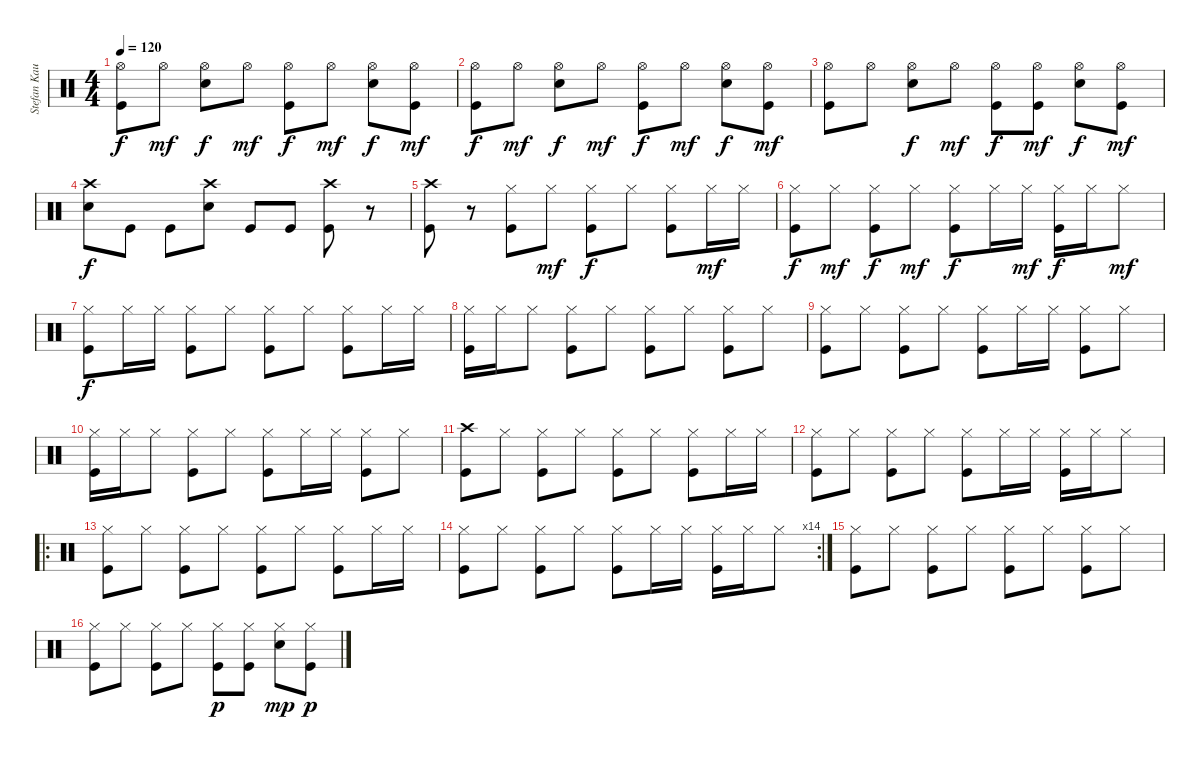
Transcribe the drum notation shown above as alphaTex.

\track ("Stefan Kaufmann " "Stefan Kau") {instrument percussion}
\staff {score}
\articulation defaults
\ts (4 4)
\tempo 120
\clef neutral
\ks c
("Hi-Hat (open)" "Kick (hit)").8{dy f} "Hi-Hat (open)".8{dy mf} ("Hi-Hat (open)" "Snare (hit) 2").8{dy f} "Hi-Hat (open)".8{dy mf} ("Hi-Hat (open)" "Kick (hit)").8{dy f} "Hi-Hat (open)".8{dy mf} ("Hi-Hat (open)" "Snare (hit) 2").8{dy f} ("Hi-Hat (open)" "Kick (hit)").8{dy mf} |
("Hi-Hat (open)" "Kick (hit)").8{dy f} "Hi-Hat (open)".8{dy mf} ("Hi-Hat (open)" "Snare (hit) 2").8{dy f} "Hi-Hat (open)".8{dy mf} ("Hi-Hat (open)" "Kick (hit)").8{dy f} "Hi-Hat (open)".8{dy mf} ("Hi-Hat (open)" "Snare (hit) 2").8{dy f} ("Hi-Hat (open)" "Kick (hit)").8{dy mf} |
("Hi-Hat (open)" "Kick (hit)").8 "Hi-Hat (open)".8 ("Hi-Hat (open)" "Snare (hit) 2").8{dy f} "Hi-Hat (open)".8{dy mf} ("Hi-Hat (open)" "Kick (hit)").8{dy f} ("Hi-Hat (open)" "Kick (hit)").8{dy mf} ("Hi-Hat (open)" "Snare (hit) 2").8{dy f} ("Hi-Hat (open)" "Kick (hit)").8{dy mf} |
("Crash high (hit)" "Snare (hit) 2").8{dy f} "Kick (hit)".8 "Kick (hit)".8 ("Crash high (hit)" "Snare (hit) 2").8 "Kick (hit)".8 "Kick (hit)".8 ("Crash high (hit)" "Kick (hit)").8 r.8 |
("Kick (hit)" "Crash high (hit)").8 r.8 ("Hi-Hat (closed)" "Kick (hit)").8 "Hi-Hat (closed)".8{dy mf} ("Hi-Hat (closed)" "Kick (hit)").8{dy f} "Hi-Hat (closed)".8 ("Hi-Hat (closed)" "Kick (hit)").8 "Hi-Hat (closed)".16{dy mf} "Hi-Hat (closed)".16 |
("Hi-Hat (closed)" "Kick (hit)").8{dy f} "Hi-Hat (closed)".8{dy mf} ("Hi-Hat (closed)" "Kick (hit)").8{dy f} "Hi-Hat (closed)".8{dy mf} ("Hi-Hat (closed)" "Kick (hit)").8{dy f} "Hi-Hat (closed)".16 "Hi-Hat (closed)".16{dy mf} ("Hi-Hat (closed)" "Kick (hit)").16{dy f} "Hi-Hat (closed)".16 "Hi-Hat (closed)".8{dy mf} |
("Hi-Hat (closed)" "Kick (hit)").8{dy f} "Hi-Hat (closed)".16 "Hi-Hat (closed)".16 ("Hi-Hat (closed)" "Kick (hit)").8 "Hi-Hat (closed)".8 ("Hi-Hat (closed)" "Kick (hit)").8 "Hi-Hat (closed)".8 ("Hi-Hat (closed)" "Kick (hit)").8 "Hi-Hat (closed)".16 "Hi-Hat (closed)".16 |
("Hi-Hat (closed)" "Kick (hit)").16 "Hi-Hat (closed)".16 "Hi-Hat (closed)".8 ("Hi-Hat (closed)" "Kick (hit)").8 "Hi-Hat (closed)".8 ("Hi-Hat (closed)" "Kick (hit)").8 "Hi-Hat (closed)".8 ("Hi-Hat (closed)" "Kick (hit)").8 "Hi-Hat (closed)".8 |
("Hi-Hat (closed)" "Kick (hit)").8 "Hi-Hat (closed)".8 ("Hi-Hat (closed)" "Kick (hit)").8 "Hi-Hat (closed)".8 ("Hi-Hat (closed)" "Kick (hit)").8 "Hi-Hat (closed)".16 "Hi-Hat (closed)".16 ("Hi-Hat (closed)" "Kick (hit)").8 "Hi-Hat (closed)".8 |
("Hi-Hat (closed)" "Kick (hit)").16 "Hi-Hat (closed)".16 "Hi-Hat (closed)".8 ("Hi-Hat (closed)" "Kick (hit)").8 "Hi-Hat (closed)".8 ("Hi-Hat (closed)" "Kick (hit)").8 "Hi-Hat (closed)".16 "Hi-Hat (closed)".16 ("Hi-Hat (closed)" "Kick (hit)").8 "Hi-Hat (closed)".8 |
("Crash high (hit)" "Kick (hit)").8 "Hi-Hat (closed)".8 ("Hi-Hat (closed)" "Kick (hit)").8 "Hi-Hat (closed)".8 ("Hi-Hat (closed)" "Kick (hit)").8 "Hi-Hat (closed)".8 ("Hi-Hat (closed)" "Kick (hit)").8 "Hi-Hat (closed)".16 "Hi-Hat (closed)".16 |
("Hi-Hat (closed)" "Kick (hit)").8 "Hi-Hat (closed)".8 ("Hi-Hat (closed)" "Kick (hit)").8 "Hi-Hat (closed)".8 ("Hi-Hat (closed)" "Kick (hit)").8 "Hi-Hat (closed)".16 "Hi-Hat (closed)".16 ("Hi-Hat (closed)" "Kick (hit)").16 "Hi-Hat (closed)".16 "Hi-Hat (closed)".8 |
\ro
("Hi-Hat (closed)" "Kick (hit)").8 "Hi-Hat (closed)".8 ("Hi-Hat (closed)" "Kick (hit)").8 "Hi-Hat (closed)".8 ("Hi-Hat (closed)" "Kick (hit)").8 "Hi-Hat (closed)".8 ("Hi-Hat (closed)" "Kick (hit)").8 "Hi-Hat (closed)".16 "Hi-Hat (closed)".16 |
\rc 14
("Hi-Hat (closed)" "Kick (hit)").8 "Hi-Hat (closed)".8 ("Hi-Hat (closed)" "Kick (hit)").8 "Hi-Hat (closed)".8 ("Hi-Hat (closed)" "Kick (hit)").8 "Hi-Hat (closed)".16 "Hi-Hat (closed)".16 ("Hi-Hat (closed)" "Kick (hit)").16 "Hi-Hat (closed)".16 "Hi-Hat (closed)".8 |
("Hi-Hat (closed)" "Kick (hit)").8 "Hi-Hat (closed)".8 ("Hi-Hat (closed)" "Kick (hit)").8 "Hi-Hat (closed)".8 ("Hi-Hat (closed)" "Kick (hit)").8 "Hi-Hat (closed)".8 ("Hi-Hat (closed)" "Kick (hit)").8 "Hi-Hat (closed)".8 |
("Hi-Hat (closed)" "Kick (hit)").8 "Hi-Hat (closed)".8 ("Hi-Hat (closed)" "Kick (hit)").8 "Hi-Hat (closed)".8 ("Hi-Hat (closed)" "Kick (hit)").8{dy p} ("Hi-Hat (closed)" "Kick (hit)").8 ("Hi-Hat (closed)" "Snare (hit) 2").8{dy mp} ("Hi-Hat (closed)" "Kick (hit)").8{dy p}
